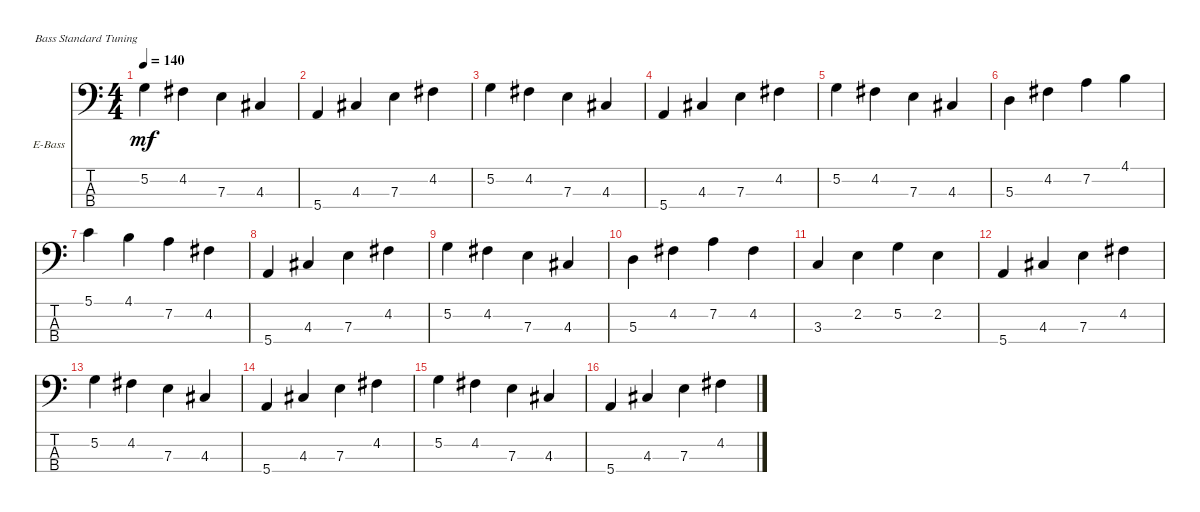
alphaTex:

\defaultSystemsLayout 4
\bracketExtendMode nobrackets
\firstSystemTrackNameOrientation horizontal
\otherSystemsTrackNameOrientation horizontal
\track ("Sv'yatoslav" "E-Bass") {instrument electricbassfinger}
\staff {score tabs}
\tuning (G2 D2 A1 E1)
\ts (4 4)
\tempo 140
\clef f4
\scale
0.333333
\ks c
5.2.4{dy mf} 4.2.4 7.3.4 4.3.4 |
\scale
0.333333 5.4.4 4.3.4 7.3.4 4.2.4 |
\scale
0.333333 5.2.4 4.2.4 7.3.4 4.3.4 |
\scale
0.333333 5.4.4 4.3.4 7.3.4 4.2.4 |
\scale
0.333333 5.2.4 4.2.4 7.3.4 4.3.4 |
\scale
0.333333 5.3.4 4.2.4 7.2.4 4.1.4 |
\scale
0.333333 5.1.4 4.1.4 7.2.4 4.2.4 |
\scale
0.333333 5.4.4 4.3.4 7.3.4 4.2.4 |
\scale
0.333333 5.2.4 4.2.4 7.3.4 4.3.4 |
\scale
0.333333 5.3.4 4.2.4 7.2.4 4.2.4 |
\scale
0.333333 3.3.4 2.2.4 5.2.4 2.2.4 |
\scale
0.333333 5.4.4 4.3.4 7.3.4 4.2.4 |
\scale
0.333333 5.2.4 4.2.4 7.3.4 4.3.4 |
5.4.4 4.3.4 7.3.4 4.2.4 |
5.2.4 4.2.4 7.3.4 4.3.4 |
5.4.4 4.3.4 7.3.4 4.2.4
